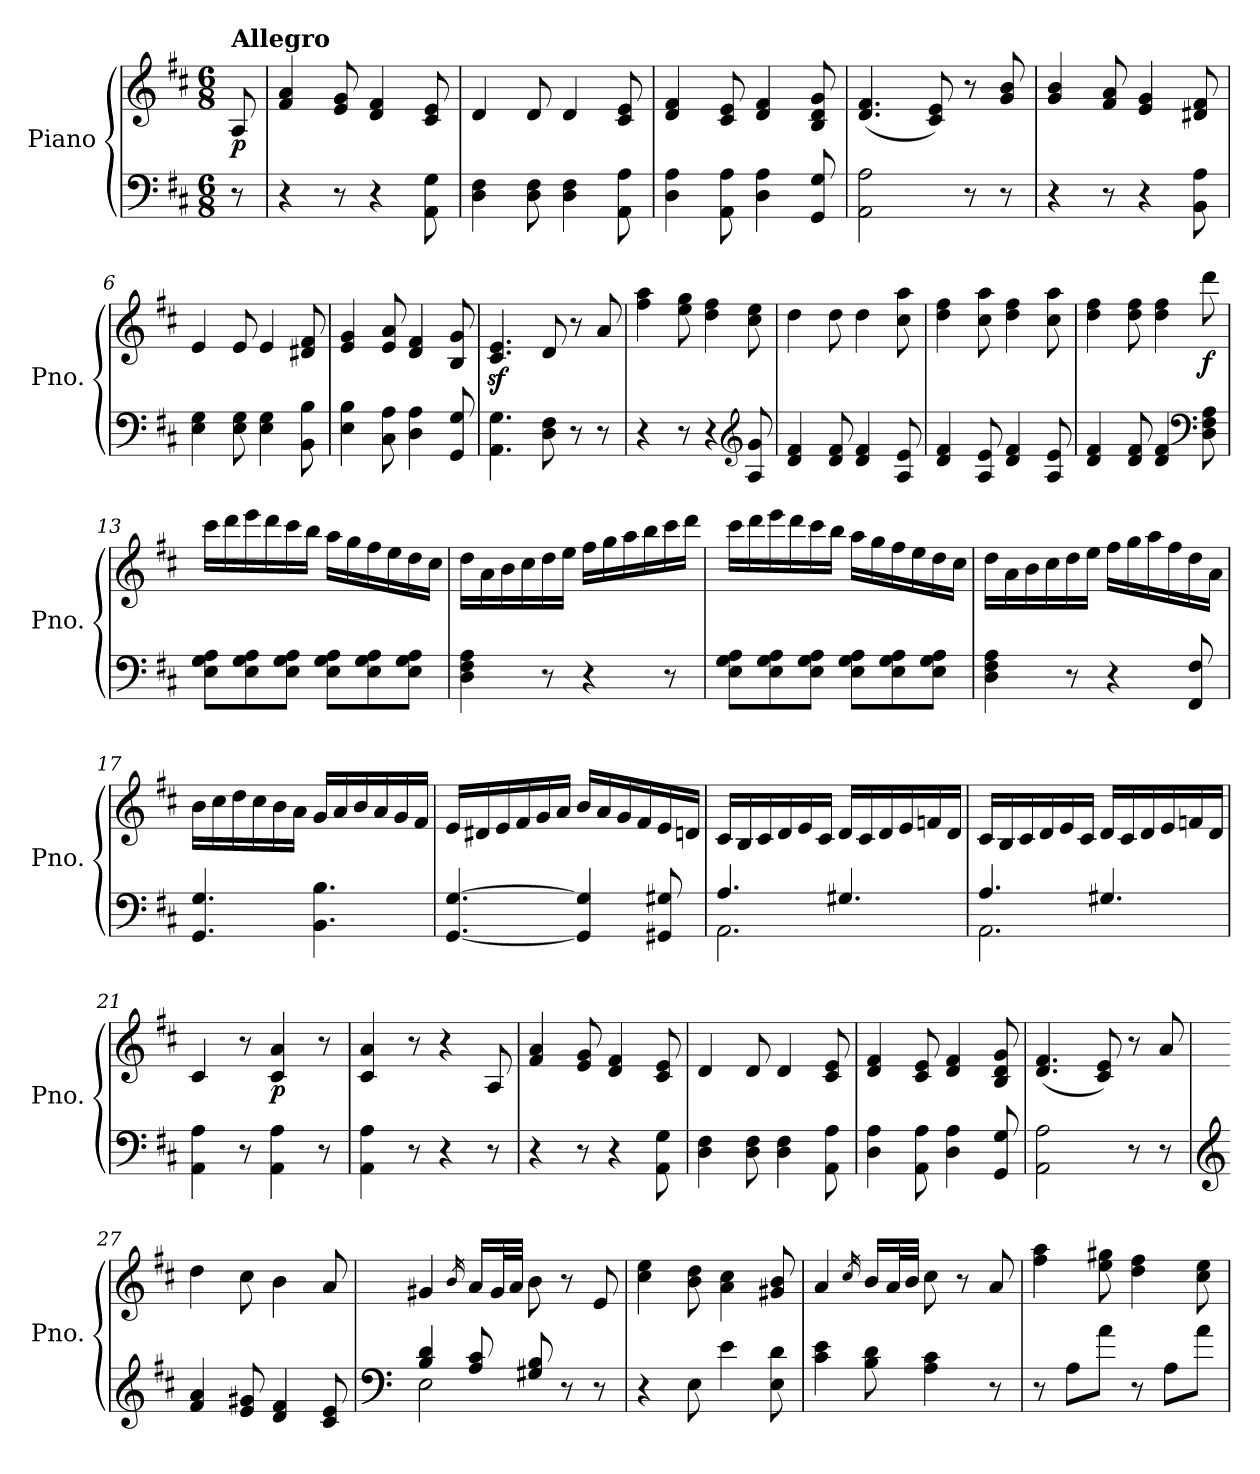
**kern	**kern	**dynam
*part1	*part1	*part1
*staff2	*staff1	*staff1/2
*I"Piano	*	*
*I'Pno.	*	*
*clefF4	*clefG2	*
*k[f#c#]	*k[f#c#]	*
*D:	*D:	*
*M6/8	*M6/8	*
*MM120	*MM120	*
=	=	=
!	!LO:TX:a:B:t=Allegro	!
!	!	!LO:DY:b
8r	8A/	p
=1	=1	=1
4r	4f#/ 4a/	.
8r	8e/ 8g/	.
4r	4d/ 4f#/	.
8AA\ 8G\	8c#/ 8e/	.
=2	=2	=2
4D\ 4F#\	4d/	.
8D\ 8F#\	8d/	.
4D\ 4F#\	4d/	.
8AA\ 8A\	8c#/ 8e/	.
=3	=3	=3
4D\ 4A\	4d/ 4f#/	.
8AA\ 8A\	8c#/ 8e/	.
4D\ 4A\	4d/ 4f#/	.
8GG/ 8G/	8B/ 8d/ 8g/	.
=4	=4	=4
2AA\ 2A\	(4.d/ 4.f#/	.
.	8c#/ 8e/)	.
8r	8r	.
8r	8g/ 8b/	.
=5	=5	=5
4r	4g/ 4b/	.
8r	8f#/ 8a/	.
4r	4e/ 4g/	.
8BB\ 8A\	8d#X/ 8f#/	.
=6	=6	=6
4E\ 4G\	4e/	.
8E\ 8G\	8e/	.
4E\ 4G\	4e/	.
8BB\ 8B\	8d#X/ 8f#/	.
!!LO:LB:g=z
=7	=7	=7
4E\ 4B\	4e/ 4g/	.
8C#\ 8A\	8e/ 8a/	.
4D\ 4A\	4d/ 4f#/	.
8GG/ 8G/	8B/ 8g/	.
=8	=8	=8
4.AA\ 4.G\	4.c#/z< 4.e/z<	.
8D\ 8F#\	8d/	.
8r	8r	.
8r	8a/	.
=9	=9	=9
4r	4ff#\ 4aa\	.
8r	8ee\ 8gg\	.
4r	4dd\ 4ff#\	.
*clefG2	*	*
8A/ 8g/	8cc#\ 8ee\	.
=10	=10	=10
4d/ 4f#/	4dd\	.
8d/ 8f#/	8dd\	.
4d/ 4f#/	4dd\	.
8A/ 8e/	8cc#\ 8aa\	.
=11	=11	=11
4d/ 4f#/	4dd\ 4ff#\	.
8A/ 8e/	8cc#\ 8aa\	.
4d/ 4f#/	4dd\ 4ff#\	.
8A/ 8e/	8cc#\ 8aa\	.
=12	=12	=12
4d/ 4f#/	4dd\ 4ff#\	.
8d/ 8f#/	8dd\ 8ff#\	.
4d/ 4f#/	4dd\ 4ff#\	.
*clefF4	*	*
!	!	!LO:DY:b
8D\ 8F#\ 8A\	8ddd\	f
!!LO:LB:g=z
=13	=13	=13
8E\ 8G\ 8A\L	16ccc#\LL	.
.	16ddd\	.
8E\ 8G\ 8A\	16eee\	.
.	16ddd\	.
8E\ 8G\ 8A\J	16ccc#\	.
.	16bb\JJ	.
8E\ 8G\ 8A\L	16aa\LL	.
.	16gg\	.
8E\ 8G\ 8A\	16ff#\	.
.	16ee\	.
8E\ 8G\ 8A\J	16dd\	.
.	16cc#\JJ	.
=14	=14	=14
4D\ 4F#\ 4A\	16dd\LL	.
.	16a\	.
.	16b\	.
.	16cc#\	.
8r	16dd\	.
.	16ee\JJ	.
4r	16ff#\LL	.
.	16gg\	.
.	16aa\	.
.	16bb\	.
8r	16ccc#\	.
.	16ddd\JJ	.
=15	=15	=15
8E\ 8G\ 8A\L	16ccc#\LL	.
.	16ddd\	.
8E\ 8G\ 8A\	16eee\	.
.	16ddd\	.
8E\ 8G\ 8A\J	16ccc#\	.
.	16bb\JJ	.
8E\ 8G\ 8A\L	16aa\LL	.
.	16gg\	.
8E\ 8G\ 8A\	16ff#\	.
.	16ee\	.
8E\ 8G\ 8A\J	16dd\	.
.	16cc#\JJ	.
!!LO:LB:g=z
=16	=16	=16
4D\ 4F#\ 4A\	16dd\LL	.
.	16a\	.
.	16b\	.
.	16cc#\	.
8r	16dd\	.
.	16ee\JJ	.
4r	16ff#\LL	.
.	16gg\	.
.	16aa\	.
.	16ff#\	.
8FF#/ 8F#/	16dd\	.
.	16a\JJ	.
!!LO:LB:g=z
=17	=17	=17
4.GG/ 4.G/	16b\LL	.
.	16cc#\	.
.	16dd\	.
.	16cc#\	.
.	16b\	.
.	16a\JJ	.
4.BB\ 4.B\	16g/LL	.
.	16a/	.
.	16b/	.
.	16a/	.
.	16g/	.
.	16f#/JJ	.
=18	=18	=18
[4.GG/ [4.G/	16e/LL	.
.	16d#X/	.
.	16e/	.
.	16f#/	.
.	16g/	.
.	16a/JJ	.
4GG/] 4G/]	16b/LL	.
.	16a/	.
.	16g/	.
.	16f#/	.
8GG#X/ 8G#X/	16e/	.
.	16dn/JJ	.
=19	=19	=19
*^	*	*
4.A/	2.AA\	16c#/LL	.
.	.	16B/	.
.	.	16c#/	.
.	.	16d/	.
.	.	16e/	.
.	.	16c#/JJ	.
4.G#X/	.	16d/LL	.
.	.	16c#/	.
.	.	16d/	.
.	.	16e/	.
.	.	16fn/	.
.	.	16d/JJ	.
!!LO:LB:g=z
=20	=20	=20	=20
4.A/	2.AA\	16c#/LL	.
.	.	16B/	.
.	.	16c#/	.
.	.	16d/	.
.	.	16e/	.
.	.	16c#/JJ	.
4.G#X/	.	16d/LL	.
.	.	16c#/	.
.	.	16d/	.
.	.	16e/	.
.	.	16fn/	.
.	.	16d/JJ	.
*v	*v	*	*
!!LO:PB:g=z
=21	=21	=21
4AA\ 4A\	4c#/	.
8r	8r	.
!	!	!LO:DY:b
4AA\ 4A\	4c#/ 4a/	p
8r	8r	.
=22	=22	=22
4AA\ 4A\	4c#/ 4a/	.
8r	8r	.
4r	4r	.
8r	8A/	.
=23	=23	=23
4r	4f#/ 4a/	.
8r	8e/ 8g/	.
4r	4d/ 4f#/	.
8AA\ 8G\	8c#/ 8e/	.
=24	=24	=24
4D\ 4F#\	4d/	.
8D\ 8F#\	8d/	.
4D\ 4F#\	4d/	.
8AA\ 8A\	8c#/ 8e/	.
=25	=25	=25
4D\ 4A\	4d/ 4f#/	.
8AA\ 8A\	8c#/ 8e/	.
4D\ 4A\	4d/ 4f#/	.
8GG/ 8G/	8B/ 8d/ 8g/	.
=26	=26	=26
2AA\ 2A\	(4.d/ 4.f#/	.
.	8c#/ 8e/)	.
8r	8r	.
8r	8a/	.
=27	=27	=27
*clefG2	*	*
4f#/ 4a/	4dd\	.
8e/ 8g#X/	8cc#\	.
4d/ 4f#/	4b\	.
8c#/ 8e/	8a/	.
!!LO:LB:g=z
=28	=28	=28
*clefF4	*	*
*^	*	*
4B/ 4d/	2E\	4g#X/	.
.	.	16qb/	.
8A/ 8c#/	.	16a/LL	.
.	.	32g#/L	.
.	.	32a/JJJ	.
8G#X/ 8B/	.	8b\	.
8r	8ryy	8r	.
8r	8ryy	8e/	.
*v	*v	*	*
=29	=29	=29
4r	4cc#\ 4ee\	.
8E\	8b\ 8dd\	.
4e\	4a\ 4cc#\	.
8E\ 8d\	8g#X/ 8b/	.
=30	=30	=30
4c#\ 4e\	4a/	.
.	16qcc#/	.
8B\ 8d\	16b/LL	.
.	32a/L	.
.	32b/JJJ	.
4A\ 4c#\	8cc#\	.
.	8r	.
8r	8a/	.
=31	=31	=31
8r	4ff#\ 4aa\	.
8A\L	.	.
8a\J	8ee\ 8gg#X\	.
8r	4dd\ 4ff#\	.
8A\L	.	.
8a\J	8cc#\ 8ee\	.
=	=	=
*-	*-	*-
